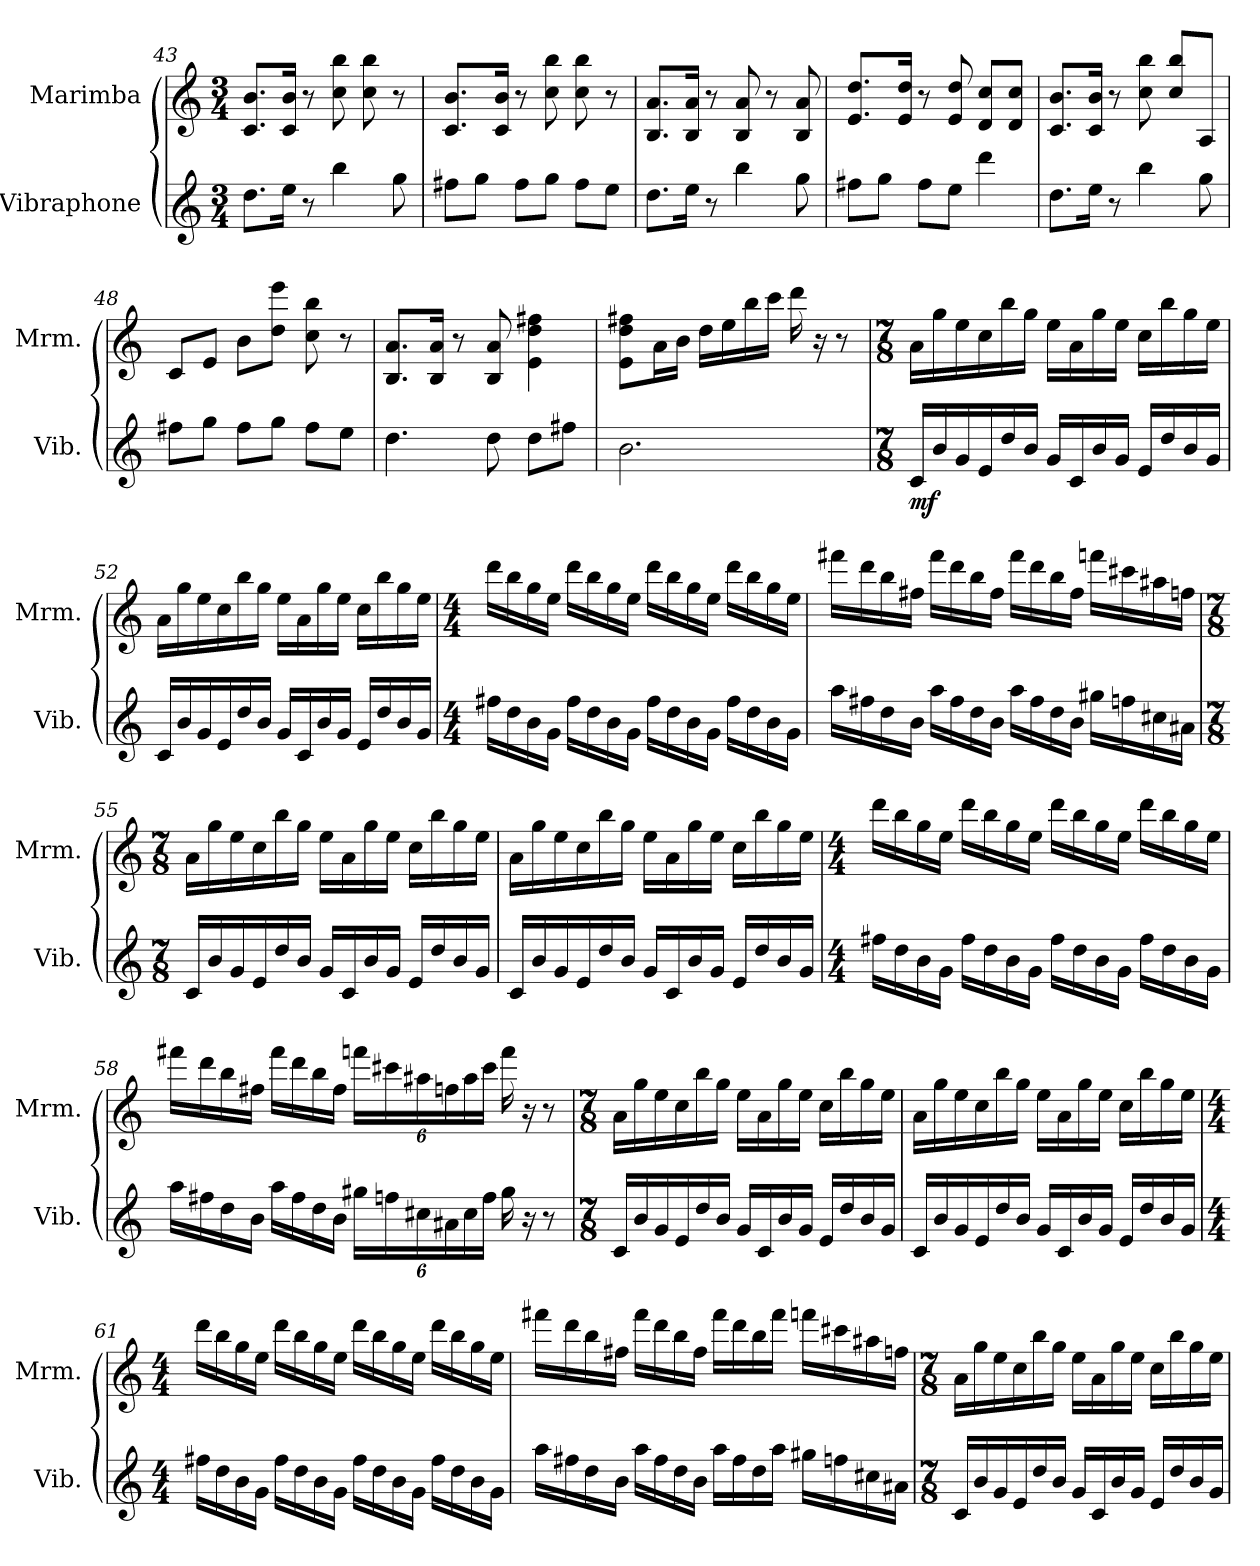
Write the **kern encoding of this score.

**kern	**dynam	**kern	**dynam
*part2	*part2	*part1	*part1
*staff2	*staff2	*staff1	*staff1
*I"Vibraphone	*	*I"Marimba	*
*I'Vib.	*	*I'Mrm.	*
!!LO:PB:g=z
*clefG2	*	*clefG2	*
*k[]	*	*k[]	*
*M3/4	*	*M3/4	*
=43	=43	=43	=43
8.dd\L	.	8.c/ 8.b/L	.
16ee\Jk	.	16c/ 16b/Jk	.
8r	.	8r	.
4bb\	.	8cc\ 8bb\	.
.	.	8cc\ 8bb\	.
8gg\	.	8r	.
=44	=44	=44	=44
8ff#X\L	.	8.c/ 8.b/L	.
8gg\J	.	.	.
.	.	16c/ 16b/Jk	.
8ff#\L	.	8r	.
8gg\J	.	8cc\ 8bb\	.
8ff#\L	.	8cc\ 8bb\	.
8ee\J	.	8r	.
=45	=45	=45	=45
8.dd\L	.	8.B/ 8.a/L	.
16ee\Jk	.	16B/ 16a/Jk	.
8r	.	8r	.
4bb\	.	8B/ 8a/	.
.	.	8r	.
8gg\	.	8B/ 8a/	.
=46	=46	=46	=46
8ff#X\L	.	8.e/ 8.dd/L	.
8gg\J	.	.	.
.	.	16e/ 16dd/Jk	.
8ff#\L	.	8r	.
8ee\J	.	8e/ 8dd/	.
4ddd\	.	8d/ 8cc/L	.
.	.	8d/ 8cc/J	.
=47	=47	=47	=47
8.dd\L	.	8.c/ 8.b/L	.
16ee\Jk	.	16c/ 16b/Jk	.
8r	.	8r	.
4bb\	.	8cc\ 8bb\	.
.	.	8cc/ 8bb/L	.
8gg\	.	8A/J	.
!!LO:LB:g=z
=48	=48	=48	=48
8ff#X\L	.	8c/L	.
8gg\J	.	8e/J	.
8ff#\L	.	8b\L	.
8gg\J	.	8dd\ 8eee\J	.
8ff#\L	.	8cc\ 8bb\	.
8ee\J	.	8r	.
=49	=49	=49	=49
4.dd\	.	8.B/ 8.a/L	.
.	.	16B/ 16a/Jk	.
.	.	8r	.
8dd\	.	8B/ 8a/	.
8dd\L	.	4e\ 4dd\ 4ff#X\	.
8ff#X\J	.	.	.
=50	=50	=50	=50
2.b\	.	8e\ 8dd\ 8ff#X\L	.
.	.	16a\L	.
.	.	16b\JJ	.
.	.	16dd\LL	.
.	.	16ee\	.
.	.	16bb\	.
.	.	16ccc\JJ	.
.	.	16ddd\	.
.	.	16r	.
.	.	8r	.
=51	=51	=51	=51
*M7/8	*	*M7/8	*
!	!LO:DY:b	!	!LO:DY:a
16c/LL	mf	16a\LL	M.M. = 115
16b/	.	16gg\	.
16g/	.	16ee\	.
16e/	.	16cc\	.
16dd/	.	16bb\	.
16b/JJ	.	16gg\JJ	.
16g/LL	.	16ee\LL	.
16c/	.	16a\	.
16b/	.	16gg\	.
16g/JJ	.	16ee\JJ	.
16e/LL	.	16cc\LL	.
16dd/	.	16bb\	.
16b/	.	16gg\	.
16g/JJ	.	16ee\JJ	.
!!LO:PB:g=z
=52	=52	=52	=52
16c/LL	.	16a\LL	.
16b/	.	16gg\	.
16g/	.	16ee\	.
16e/	.	16cc\	.
16dd/	.	16bb\	.
16b/JJ	.	16gg\JJ	.
16g/LL	.	16ee\LL	.
16c/	.	16a\	.
16b/	.	16gg\	.
16g/JJ	.	16ee\JJ	.
16e/LL	.	16cc\LL	.
16dd/	.	16bb\	.
16b/	.	16gg\	.
16g/JJ	.	16ee\JJ	.
=53	=53	=53	=53
*M4/4	*	*M4/4	*
16ff#X\LL	.	16ddd\LL	.
16dd\	.	16bb\	.
16b\	.	16gg\	.
16g\JJ	.	16ee\JJ	.
16ff#\LL	.	16ddd\LL	.
16dd\	.	16bb\	.
16b\	.	16gg\	.
16g\JJ	.	16ee\JJ	.
16ff#\LL	.	16ddd\LL	.
16dd\	.	16bb\	.
16b\	.	16gg\	.
16g\JJ	.	16ee\JJ	.
16ff#\LL	.	16ddd\LL	.
16dd\	.	16bb\	.
16b\	.	16gg\	.
16g\JJ	.	16ee\JJ	.
!!LO:LB:g=z
=54	=54	=54	=54
16aa\LL	.	16fff#X\LL	.
16ff#X\	.	16ddd\	.
16dd\	.	16bb\	.
16b\JJ	.	16ff#X\JJ	.
16aa\LL	.	16fff#\LL	.
16ff#\	.	16ddd\	.
16dd\	.	16bb\	.
16b\JJ	.	16ff#\JJ	.
16aa\LL	.	16fff#\LL	.
16ff#\	.	16ddd\	.
16dd\	.	16bb\	.
16b\JJ	.	16ff#\JJ	.
16gg#X\LL	.	16fffn\LL	.
16ffn\	.	16ccc#X\	.
16cc#X\	.	16aa#X\	.
16a#X\JJ	.	16ffn\JJ	.
=55	=55	=55	=55
*M7/8	*	*M7/8	*
16c/LL	.	16a\LL	.
16b/	.	16gg\	.
16g/	.	16ee\	.
16e/	.	16cc\	.
16dd/	.	16bb\	.
16b/JJ	.	16gg\JJ	.
16g/LL	.	16ee\LL	.
16c/	.	16a\	.
16b/	.	16gg\	.
16g/JJ	.	16ee\JJ	.
16e/LL	.	16cc\LL	.
16dd/	.	16bb\	.
16b/	.	16gg\	.
16g/JJ	.	16ee\JJ	.
!!LO:PB:g=z
=56	=56	=56	=56
16c/LL	.	16a\LL	.
16b/	.	16gg\	.
16g/	.	16ee\	.
16e/	.	16cc\	.
16dd/	.	16bb\	.
16b/JJ	.	16gg\JJ	.
16g/LL	.	16ee\LL	.
16c/	.	16a\	.
16b/	.	16gg\	.
16g/JJ	.	16ee\JJ	.
16e/LL	.	16cc\LL	.
16dd/	.	16bb\	.
16b/	.	16gg\	.
16g/JJ	.	16ee\JJ	.
=57	=57	=57	=57
*M4/4	*	*M4/4	*
16ff#X\LL	.	16ddd\LL	.
16dd\	.	16bb\	.
16b\	.	16gg\	.
16g\JJ	.	16ee\JJ	.
16ff#\LL	.	16ddd\LL	.
16dd\	.	16bb\	.
16b\	.	16gg\	.
16g\JJ	.	16ee\JJ	.
16ff#\LL	.	16ddd\LL	.
16dd\	.	16bb\	.
16b\	.	16gg\	.
16g\JJ	.	16ee\JJ	.
16ff#\LL	.	16ddd\LL	.
16dd\	.	16bb\	.
16b\	.	16gg\	.
16g\JJ	.	16ee\JJ	.
!!LO:LB:g=z
=58	=58	=58	=58
16aa\LL	.	16fff#X\LL	.
16ff#X\	.	16ddd\	.
16dd\	.	16bb\	.
16b\JJ	.	16ff#X\JJ	.
16aa\LL	.	16fff#\LL	.
16ff#\	.	16ddd\	.
16dd\	.	16bb\	.
16b\JJ	.	16ff#\JJ	.
*Xbrackettup	*	*Xbrackettup	*
24gg#X\LL	.	24fffn\LL	.
24ffn\	.	24ccc#X\	.
24cc#X\	.	24aa#X\	.
24a#X\	.	24ffn\	.
24cc#\	.	24aa#\	.
24ff\JJ	.	24ccc#\JJ	.
16gg#\	.	16fff\	.
16r	.	16r	.
8r	.	8r	.
=59	=59	=59	=59
*M7/8	*	*M7/8	*
16c/LL	.	16a\LL	.
16b/	.	16gg\	.
16g/	.	16ee\	.
16e/	.	16cc\	.
16dd/	.	16bb\	.
16b/JJ	.	16gg\JJ	.
16g/LL	.	16ee\LL	.
16c/	.	16a\	.
16b/	.	16gg\	.
16g/JJ	.	16ee\JJ	.
16e/LL	.	16cc\LL	.
16dd/	.	16bb\	.
16b/	.	16gg\	.
16g/JJ	.	16ee\JJ	.
!!LO:PB:g=z
=60	=60	=60	=60
16c/LL	.	16a\LL	.
16b/	.	16gg\	.
16g/	.	16ee\	.
16e/	.	16cc\	.
16dd/	.	16bb\	.
16b/JJ	.	16gg\JJ	.
16g/LL	.	16ee\LL	.
16c/	.	16a\	.
16b/	.	16gg\	.
16g/JJ	.	16ee\JJ	.
16e/LL	.	16cc\LL	.
16dd/	.	16bb\	.
16b/	.	16gg\	.
16g/JJ	.	16ee\JJ	.
=61	=61	=61	=61
*M4/4	*	*M4/4	*
16ff#X\LL	.	16ddd\LL	.
16dd\	.	16bb\	.
16b\	.	16gg\	.
16g\JJ	.	16ee\JJ	.
16ff#\LL	.	16ddd\LL	.
16dd\	.	16bb\	.
16b\	.	16gg\	.
16g\JJ	.	16ee\JJ	.
16ff#\LL	.	16ddd\LL	.
16dd\	.	16bb\	.
16b\	.	16gg\	.
16g\JJ	.	16ee\JJ	.
16ff#\LL	.	16ddd\LL	.
16dd\	.	16bb\	.
16b\	.	16gg\	.
16g\JJ	.	16ee\JJ	.
!!LO:LB:g=z
=62	=62	=62	=62
16aa\LL	.	16fff#X\LL	.
16ff#X\	.	16ddd\	.
16dd\	.	16bb\	.
16b\JJ	.	16ff#X\JJ	.
16aa\LL	.	16fff#\LL	.
16ff#\	.	16ddd\	.
16dd\	.	16bb\	.
16b\JJ	.	16ff#\JJ	.
16aa\LL	.	16fff#\LL	.
16ff#\	.	16ddd\	.
16dd\	.	16bb\	.
16aa\JJ	.	16fff#\JJ	.
16gg#X\LL	.	16fffn\LL	.
16ffn\	.	16ccc#X\	.
16cc#X\	.	16aa#X\	.
16a#X\JJ	.	16ffn\JJ	.
=63	=63	=63	=63
*M7/8	*	*M7/8	*
16c/LL	.	16a\LL	.
16b/	.	16gg\	.
16g/	.	16ee\	.
16e/	.	16cc\	.
16dd/	.	16bb\	.
16b/JJ	.	16gg\JJ	.
16g/LL	.	16ee\LL	.
16c/	.	16a\	.
16b/	.	16gg\	.
16g/JJ	.	16ee\JJ	.
16e/LL	.	16cc\LL	.
16dd/	.	16bb\	.
16b/	.	16gg\	.
16g/JJ	.	16ee\JJ	.
=	=	=	=
*-	*-	*-	*-
